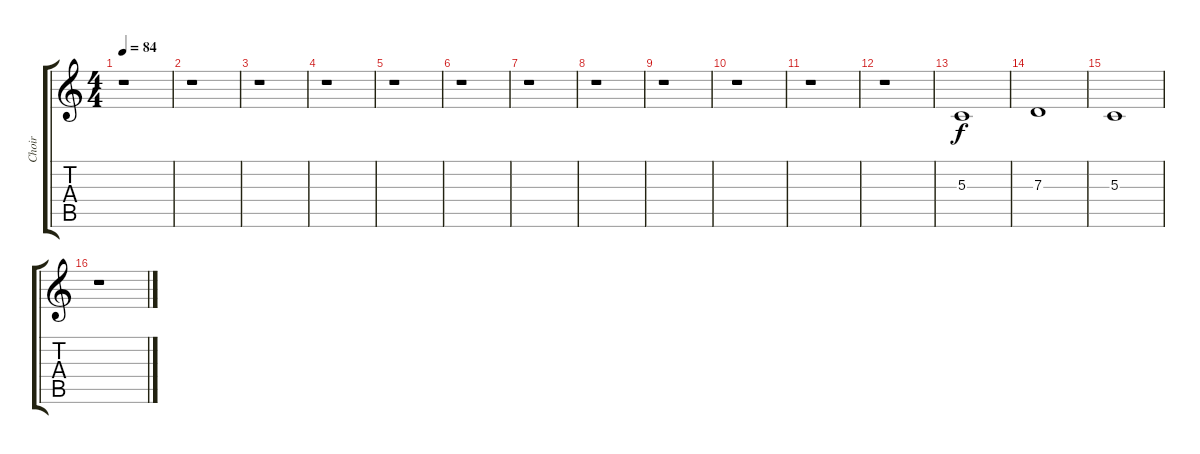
\track ("Choir" "Choir") {instrument choiraahs}
\staff {score tabs}
\tuning (E4 B3 G3 D3 A2 E2) {hide}
\ts (4 4)
\tempo 84
\clef g2
\ks c
r.1{dy f} |
r.1 |
r.1 |
r.1 |
r.1 |
r.1 |
r.1 |
r.1 |
r.1 |
r.1 |
r.1 |
r.1 |
5.3.1 |
7.3.1 |
5.3.1 |
r.1
